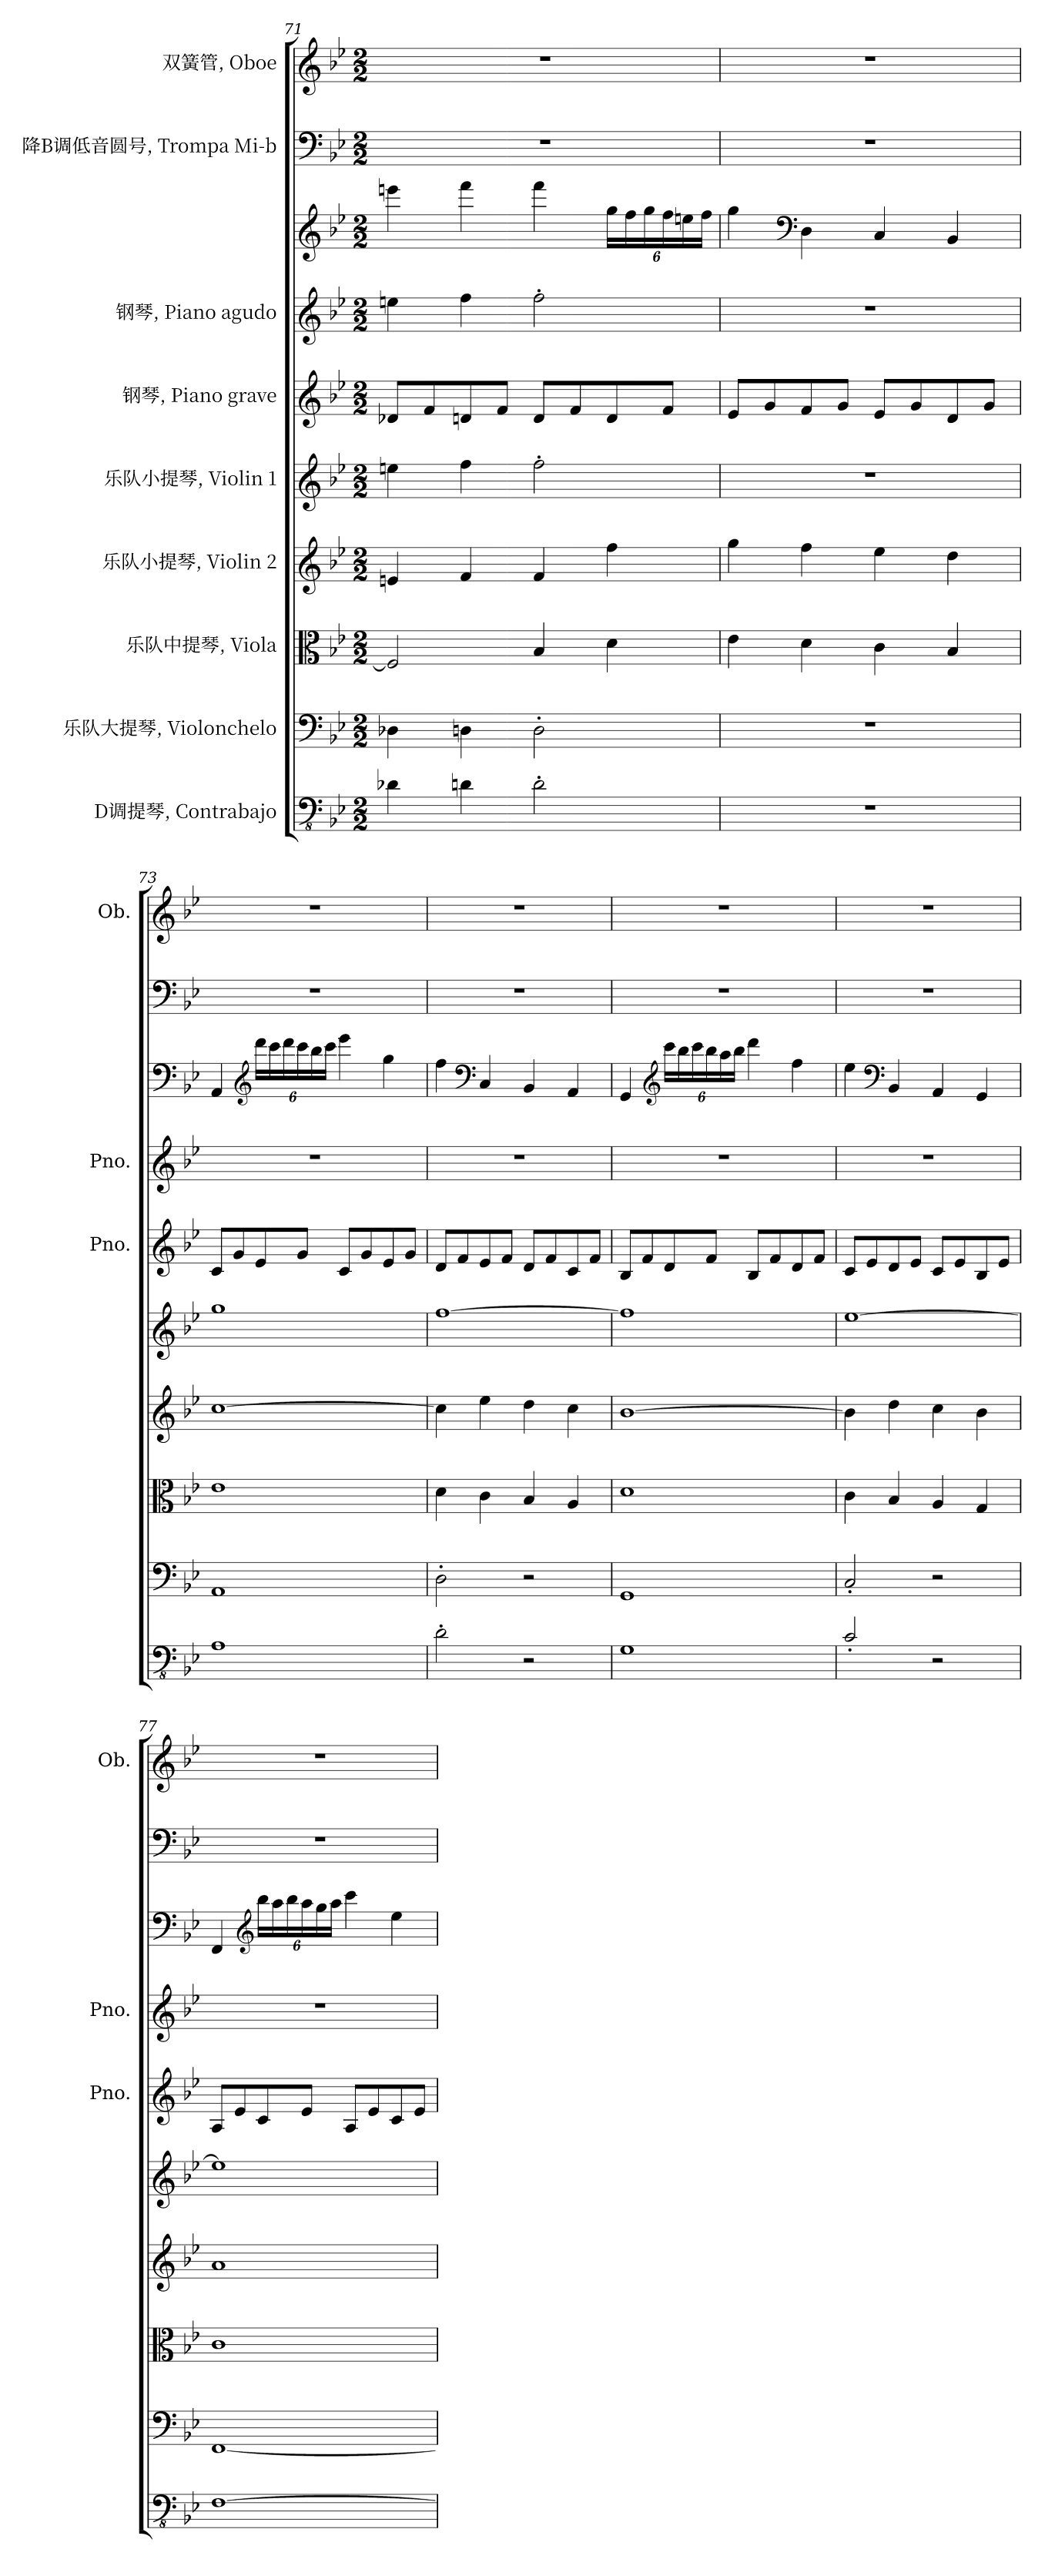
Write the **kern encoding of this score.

**kern	**kern	**kern	**kern	**kern	**kern	**kern	**kern	**kern	**kern
*part9	*part8	*part7	*part6	*part5	*part4	*part3	*part3	*part2	*part1
*staff10	*staff9	*staff8	*staff7	*staff6	*staff5	*staff4	*staff3	*staff2	*staff1
*I"D调提琴, Contrabajo	*I"乐队大提琴, Violonchelo	*I"乐队中提琴, Viola	*I"乐队小提琴, Violin 2	*I"乐队小提琴, Violin 1	*I"钢琴, Piano grave	*I"钢琴, Piano agudo	*	*I"降B调低音圆号, Trompa Mi-b	*I"双簧管, Oboe
*	*	*	*	*	*I'Pno.	*I'Pno.	*	*	*I'Ob.
*clefFv4	*clefF4	*clefC3	*clefG2	*clefG2	*clefG2	*clefG2	*clefG2	*clefF4	*clefG2
*ITrd7c12	*	*	*	*	*	*	*	*ITrd1c2	*
*k[b-e-]	*k[b-e-]	*k[b-e-]	*k[b-e-]	*k[b-e-]	*k[b-e-]	*k[b-e-]	*k[b-e-]	*k[b-e-a-d-]	*k[b-e-]
*M2/2	*M2/2	*M2/2	*M2/2	*M2/2	*M2/2	*M2/2	*M2/2	*M2/2	*M2/2
=71	=71	=71	=71	=71	=71	=71	=71	=71	=71
4DD-X\	4D-X\	2F/]	4en/	4een\	8d-X/L	4een\	4eeen\	1r	1r
.	.	.	.	.	8f/	.	.	.	.
4DDn\	4Dn\	.	4f/	4ff\	8dn/	4ff\	4fff\	.	.
.	.	.	.	.	8f/J	.	.	.	.
2DD'\	2D'\	4B-/	4f/	2ff'\	8d/L	2ff'\	4fff\	.	.
.	.	.	.	.	8f/	.	.	.	.
*	*	*	*	*	*	*	*Xbrackettup	*	*
.	.	4d\	4ff\	.	8d/	.	24gg\LL	.	.
.	.	.	.	.	.	.	24ff\	.	.
.	.	.	.	.	.	.	24gg\	.	.
.	.	.	.	.	8f/J	.	24ff\	.	.
.	.	.	.	.	.	.	24een\	.	.
.	.	.	.	.	.	.	24ff\JJ	.	.
=72	=72	=72	=72	=72	=72	=72	=72	=72	=72
*	*	*	*	*	*	*	*	*	*MM220
1r	1r	4e-\	4gg\	1r	8e-/L	1r	4gg\	1r	1r
.	.	.	.	.	8g/	.	.	.	.
*	*	*	*	*	*	*	*clefF4	*	*
.	.	4d\	4ff\	.	8f/	.	4D\	.	.
.	.	.	.	.	8g/J	.	.	.	.
.	.	4c\	4ee-\	.	8e-/L	.	4C/	.	.
.	.	.	.	.	8g/	.	.	.	.
.	.	4B-/	4dd\	.	8d/	.	4BB-/	.	.
.	.	.	.	.	8g/J	.	.	.	.
!!LO:PB:g=z
=73	=73	=73	=73	=73	=73	=73	=73	=73	=73
1AAA	1AA	1e-	[1cc	1gg	8c/L	1r	4AA/	1r	1r
.	.	.	.	.	8g/	.	.	.	.
*	*	*	*	*	*	*	*clefG2	*	*
.	.	.	.	.	8e-/	.	24ddd\LL	.	.
.	.	.	.	.	.	.	24ccc\	.	.
.	.	.	.	.	.	.	24ddd\	.	.
.	.	.	.	.	8g/J	.	24ccc\	.	.
.	.	.	.	.	.	.	24bb-\	.	.
.	.	.	.	.	.	.	24ccc\JJ	.	.
.	.	.	.	.	8c/L	.	4eee-\	.	.
.	.	.	.	.	8g/	.	.	.	.
.	.	.	.	.	8e-/	.	4gg\	.	.
.	.	.	.	.	8g/J	.	.	.	.
=74	=74	=74	=74	=74	=74	=74	=74	=74	=74
*	*	*	*	*	*	*	*	*	*MM220
2DD'\	2D'\	4d\	4cc\]	[1ff	8d/L	1r	4ff\	1r	1r
.	.	.	.	.	8f/	.	.	.	.
*	*	*	*	*	*	*	*clefF4	*	*
.	.	4c\	4ee-\	.	8e-/	.	4C/	.	.
.	.	.	.	.	8f/J	.	.	.	.
2r	2r	4B-/	4dd\	.	8d/L	.	4BB-/	.	.
.	.	.	.	.	8f/	.	.	.	.
.	.	4A/	4cc\	.	8c/	.	4AA/	.	.
.	.	.	.	.	8f/J	.	.	.	.
!!LO:PB:g=z
=75	=75	=75	=75	=75	=75	=75	=75	=75	=75
1GGG	1GG	1d	[1b-	1ff]	8B-/L	1r	4GG/	1r	1r
.	.	.	.	.	8f/	.	.	.	.
*	*	*	*	*	*	*	*clefG2	*	*
.	.	.	.	.	8d/	.	24ccc\LL	.	.
.	.	.	.	.	.	.	24bb-\	.	.
.	.	.	.	.	.	.	24ccc\	.	.
.	.	.	.	.	8f/J	.	24bb-\	.	.
.	.	.	.	.	.	.	24aa\	.	.
.	.	.	.	.	.	.	24bb-\JJ	.	.
.	.	.	.	.	8B-/L	.	4ddd\	.	.
.	.	.	.	.	8f/	.	.	.	.
.	.	.	.	.	8d/	.	4ff\	.	.
.	.	.	.	.	8f/J	.	.	.	.
=76	=76	=76	=76	=76	=76	=76	=76	=76	=76
2CC'/	2C'/	4c\	4b-\]	[1ee-	8c/L	1r	4ee-\	1r	1r
.	.	.	.	.	8e-/	.	.	.	.
*	*	*	*	*	*	*	*clefF4	*	*
.	.	4B-/	4dd\	.	8d/	.	4BB-/	.	.
.	.	.	.	.	8e-/J	.	.	.	.
2r	2r	4A/	4cc\	.	8c/L	.	4AA/	.	.
.	.	.	.	.	8e-/	.	.	.	.
.	.	4G/	4b-\	.	8B-/	.	4GG/	.	.
.	.	.	.	.	8e-/J	.	.	.	.
=77	=77	=77	=77	=77	=77	=77	=77	=77	=77
[1FFF	[1FF	1c	1a	1ee-]	8A/L	1r	4FF/	1r	1r
.	.	.	.	.	8e-/	.	.	.	.
*	*	*	*	*	*	*	*clefG2	*	*
.	.	.	.	.	8c/	.	24bb-\LL	.	.
.	.	.	.	.	.	.	24aa\	.	.
.	.	.	.	.	.	.	24bb-\	.	.
.	.	.	.	.	8e-/J	.	24aa\	.	.
.	.	.	.	.	.	.	24gg\	.	.
.	.	.	.	.	.	.	24aa\JJ	.	.
.	.	.	.	.	8A/L	.	4ccc\	.	.
.	.	.	.	.	8e-/	.	.	.	.
.	.	.	.	.	8c/	.	4ee-\	.	.
.	.	.	.	.	8e-/J	.	.	.	.
=	=	=	=	=	=	=	=	=	=
*-	*-	*-	*-	*-	*-	*-	*-	*-	*-
